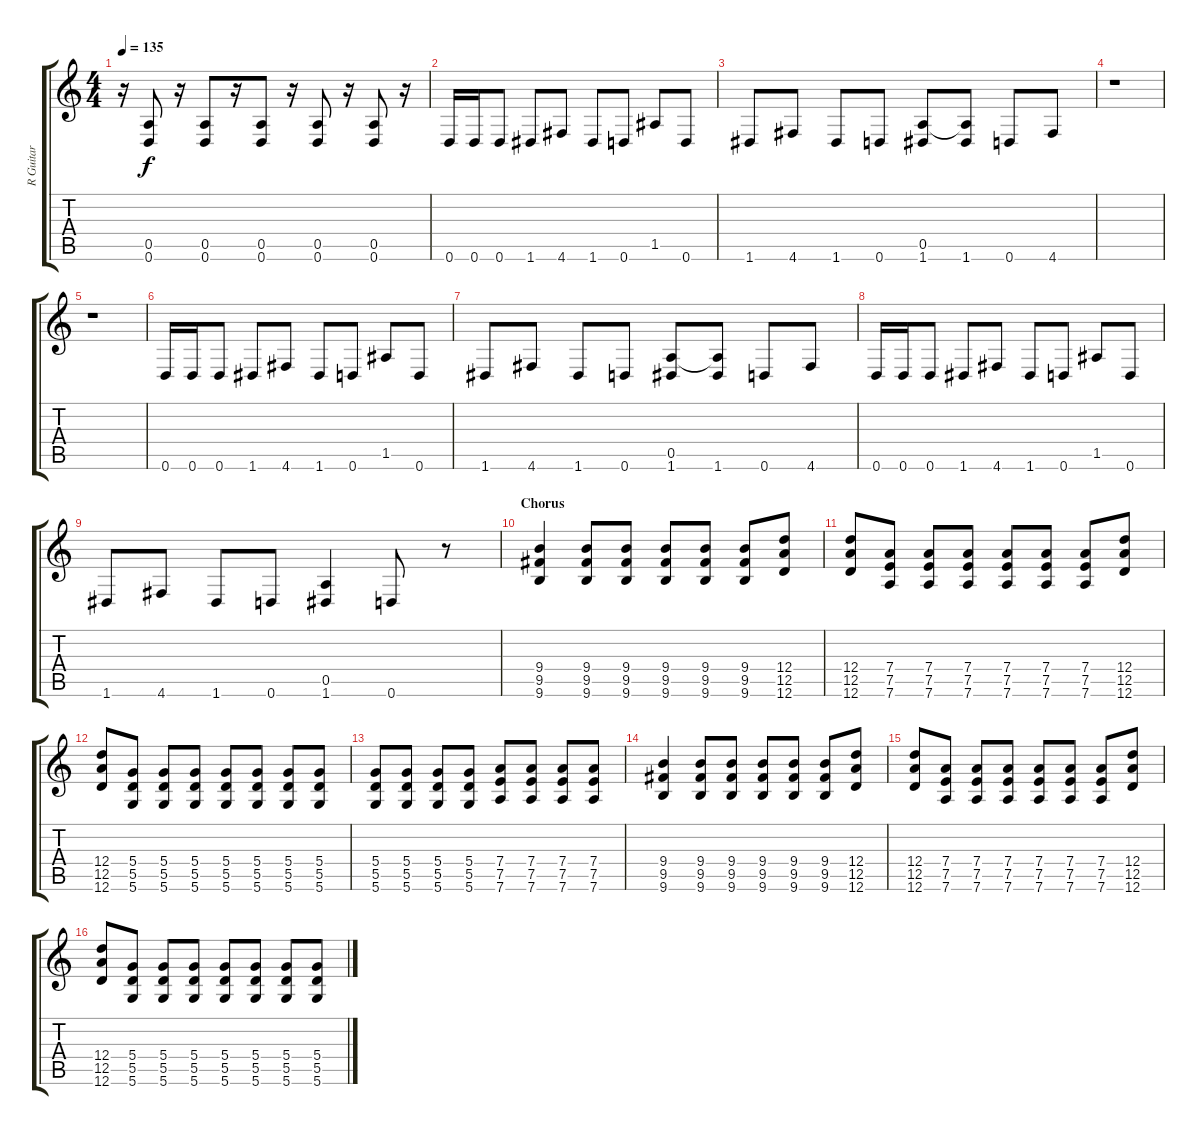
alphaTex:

\track ("R Guitar" "R Guitar") {instrument distortionguitar}
\staff {score tabs}
\tuning (E4 B3 G3 D3 A2 D2) {hide}
\ts (4 4)
\tempo 135
\clef g2
\ks c
r.16{dy f} (0.5 0.6).8 r.16 (0.5 0.6).8 r.16 (0.5 0.6).8 r.16 (0.5 0.6).8 r.16 (0.5 0.6).8 r.16 |
0.6.16 0.6.16 0.6.8 1.6.8 4.6.8 1.6.8 0.6.8 1.5.8 0.6.8 |
1.6.8 4.6.8 1.6.8 0.6.8 (0.5 1.6).8 (0.5{t} 1.6).8 0.6.8 4.6.8 |
r.1 |
r.1 |
0.6.16 0.6.16 0.6.8 1.6.8 4.6.8 1.6.8 0.6.8 1.5.8 0.6.8 |
1.6.8 4.6.8 1.6.8 0.6.8 (0.5 1.6).8 (0.5{t} 1.6).8 0.6.8 4.6.8 |
0.6.16 0.6.16 0.6.8 1.6.8 4.6.8 1.6.8 0.6.8 1.5.8 0.6.8 |
1.6.8 4.6.8 1.6.8 0.6.8 (0.5 1.6).4 0.6.8 r.8 |
\section ("" "Chorus")
(9.4 9.5 9.6).4 (9.4 9.5 9.6).8 (9.4 9.5 9.6).8 (9.4 9.5 9.6).8 (9.4 9.5 9.6).8 (9.4 9.5 9.6).8 (12.4 12.5 12.6).8 |
(12.4 12.5 12.6).8 (7.4 7.5 7.6).8 (7.4 7.5 7.6).8 (7.4 7.5 7.6).8 (7.4 7.5 7.6).8 (7.4 7.5 7.6).8 (7.4 7.5 7.6).8 (12.4 12.5 12.6).8 |
(12.4 12.5 12.6).8 (5.4 5.5 5.6).8 (5.4 5.5 5.6).8 (5.4 5.5 5.6).8 (5.4 5.5 5.6).8 (5.4 5.5 5.6).8 (5.4 5.5 5.6).8 (5.4 5.5 5.6).8 |
(5.4 5.5 5.6).8 (5.4 5.5 5.6).8 (5.4 5.5 5.6).8 (5.4 5.5 5.6).8 (7.4 7.5 7.6).8 (7.4 7.5 7.6).8 (7.4 7.5 7.6).8 (7.4 7.5 7.6).8 |
(9.4 9.5 9.6).4 (9.4 9.5 9.6).8 (9.4 9.5 9.6).8 (9.4 9.5 9.6).8 (9.4 9.5 9.6).8 (9.4 9.5 9.6).8 (12.4 12.5 12.6).8 |
(12.4 12.5 12.6).8 (7.4 7.5 7.6).8 (7.4 7.5 7.6).8 (7.4 7.5 7.6).8 (7.4 7.5 7.6).8 (7.4 7.5 7.6).8 (7.4 7.5 7.6).8 (12.4 12.5 12.6).8 |
(12.4 12.5 12.6).8 (5.4 5.5 5.6).8 (5.4 5.5 5.6).8 (5.4 5.5 5.6).8 (5.4 5.5 5.6).8 (5.4 5.5 5.6).8 (5.4 5.5 5.6).8 (5.4 5.5 5.6).8
